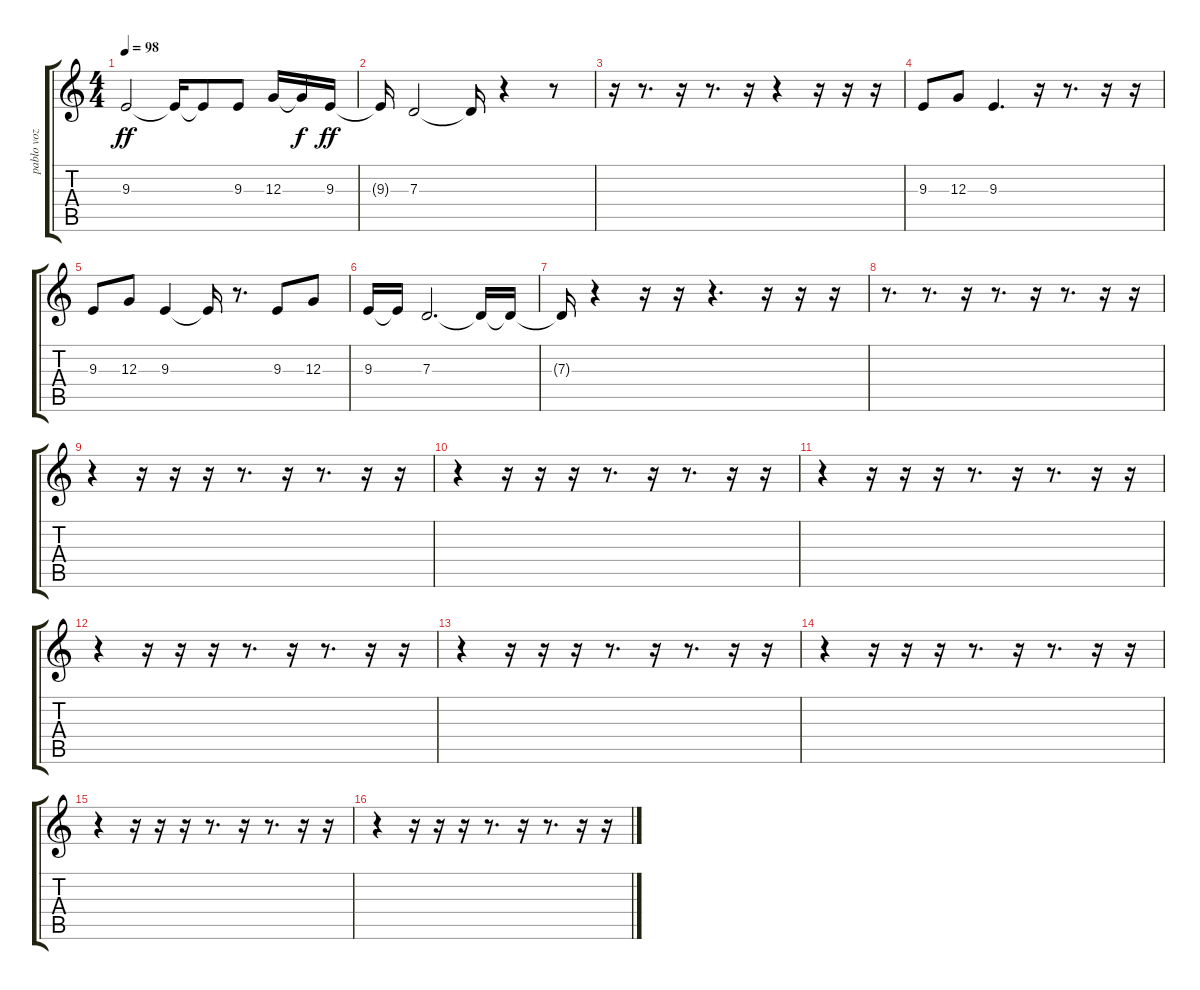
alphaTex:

\track ("pablo voz" "pablo voz") {instrument oboe}
\staff {score tabs}
\tuning (E4 B3 G3 D3 A2 E2) {hide}
\ts (4 4)
\tempo 98
\clef g2
\ks c
9.3{t}.2{dy ff} 9.3{t}.16 9.3{t}.8 9.3.8 12.3.16 12.3{t}.16{dy f} 9.3.16{dy ff} |
9.3{t}.16 7.3.2 7.3{t}.16 r.4 r.8 |
r.16 r.8{d} r.16 r.8{d} r.16 r.4 r.16 r.16 r.16 |
9.3.8 12.3.8 9.3.4{d} r.16 r.8{d} r.16 r.16 |
9.3.8 12.3.8 9.3.4 9.3{t}.16 r.8{d} 9.3.8 12.3.8 |
9.3.16 9.3{t}.16 7.3.2{d} 7.3{t}.16 7.3{t}.16 |
7.3{t}.16 r.4 r.16 r.16 r.4{d} r.16 r.16 r.16 |
r.8{d} r.8{d} r.16 r.8{d} r.16 r.8{d} r.16 r.16 |
r.4 r.16 r.16 r.16 r.8{d} r.16 r.8{d} r.16 r.16 |
r.4 r.16 r.16 r.16 r.8{d} r.16 r.8{d} r.16 r.16 |
r.4 r.16 r.16 r.16 r.8{d} r.16 r.8{d} r.16 r.16 |
r.4 r.16 r.16 r.16 r.8{d} r.16 r.8{d} r.16 r.16 |
r.4 r.16 r.16 r.16 r.8{d} r.16 r.8{d} r.16 r.16 |
r.4 r.16 r.16 r.16 r.8{d} r.16 r.8{d} r.16 r.16 |
r.4 r.16 r.16 r.16 r.8{d} r.16 r.8{d} r.16 r.16 |
r.4 r.16 r.16 r.16 r.8{d} r.16 r.8{d} r.16 r.16
